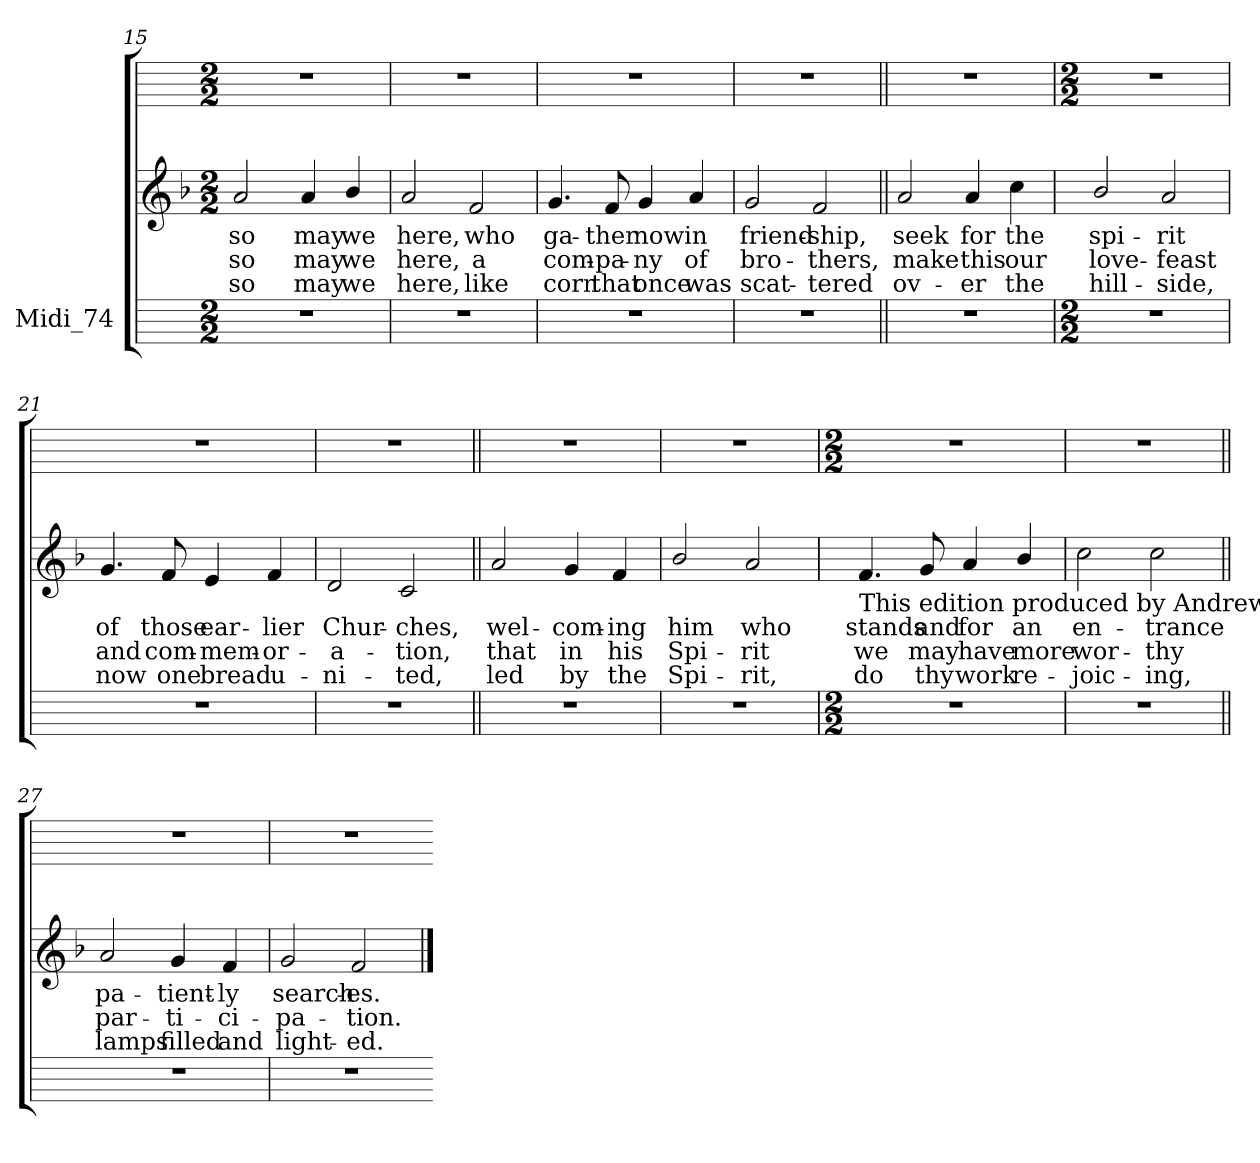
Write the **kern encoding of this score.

**kern	**kern	**text	**text	**text	**kern
*part3	*part2	*part2	*part2	*part2	*part1
*staff3	*staff2	*staff2	*staff2	*staff2	*staff1
*I"Midi_74	*	*	*	*	*
!!LO:LB:g=z
*	*clefG2	*	*	*	*
*	*k[b-]	*	*	*	*
*	*F:	*	*	*	*
*M2/2	*M2/2	*	*	*	*M2/2
=15	=15	=15	=15	=15	=15
!	!	!LO:LY:b	!LO:LY:b	!LO:LY:b	!
1r	2a	so	so	so	1r
!	!	!LO:LY:b	!LO:LY:b	!LO:LY:b	!
.	4a	may	may	may	.
!	!	!LO:LY:b	!LO:LY:b	!LO:LY:b	!
.	4b-/	we	we	we	.
=16	=16	=16	=16	=16	=16
!	!	!LO:LY:b	!LO:LY:b	!LO:LY:b	!
1r	2a	here,	here,	here,	1r
!	!	!LO:LY:b	!LO:LY:b	!LO:LY:b	!
.	2f	who	a	like	.
=17	=17	=17	=17	=17	=17
!	!	!LO:LY:b	!LO:LY:b	!LO:LY:b	!
1r	4.g	ga-	-com-	-corn	1r
!	!	!LO:LY:b	!LO:LY:b	!LO:LY:b	!
.	8f	ther	pa-	-that	.
!	!	!LO:LY:b	!LO:LY:b	!LO:LY:b	!
.	4g	now	ny	once	.
!	!	!LO:LY:b	!LO:LY:b	!LO:LY:b	!
.	4a	in	of	was	.
=18	=18	=18	=18	=18	=18
!	!	!LO:LY:b	!LO:LY:b	!LO:LY:b	!
1r	2g	friend-	-bro-	-scat-	1r
!	!	!LO:LY:b	!LO:LY:b	!LO:LY:b	!
.	2f	-ship,	thers,	tered	.
=19||	=19||	=19||	=19||	=19||	=19||
!	!	!LO:LY:b	!LO:LY:b	!LO:LY:b	!
1r	2a	seek	make	ov-	1r
!	!	!LO:LY:b	!LO:LY:b	!LO:LY:b	!
.	4a	-for	this	er	.
!	!	!LO:LY:b	!LO:LY:b	!LO:LY:b	!
.	4cc	the	our	the	.
!!LO:LB:g=z
=20	=20	=20	=20	=20	=20
*M2/2	*	*	*	*	*M2/2
!	!	!LO:LY:b	!LO:LY:b	!LO:LY:b	!
1r	2b-/	spi-	-love-	-hill-	1r
!	!	!LO:LY:b	!LO:LY:b	!LO:LY:b	!
.	2a	-rit	feast	side,	.
=21	=21	=21	=21	=21	=21
!	!	!LO:LY:b	!LO:LY:b	!LO:LY:b	!
1r	4.g	of	and	now	1r
!	!	!LO:LY:b	!LO:LY:b	!LO:LY:b	!
.	8f	those	com-	-one	.
!	!	!LO:LY:b	!LO:LY:b	!LO:LY:b	!
.	4e	ear-	-mem-	-bread	.
!	!	!LO:LY:b	!LO:LY:b	!LO:LY:b	!
.	4f	lier	or-	-u-	.
=22	=22	=22	=22	=22	=22
!	!	!LO:LY:b	!LO:LY:b	!LO:LY:b	!
1r	2d	-Chur-	-a-	-ni-	1r
!	!	!LO:LY:b	!LO:LY:b	!LO:LY:b	!
.	2c	-ches,	tion,	ted,	.
=23||	=23||	=23||	=23||	=23||	=23||
!	!	!LO:LY:b	!LO:LY:b	!LO:LY:b	!
1r	2a	wel-	-that	led	1r
!	!	!LO:LY:b	!LO:LY:b	!LO:LY:b	!
.	4g	com-	-in	by	.
!	!	!LO:LY:b	!LO:LY:b	!LO:LY:b	!
.	4f	ing	his	the	.
=24	=24	=24	=24	=24	=24
!	!	!LO:LY:b	!LO:LY:b	!LO:LY:b	!
1r	2b-/	him	Spi-	-Spi-	1r
!	!	!LO:LY:b	!LO:LY:b	!LO:LY:b	!
.	2a/	-who	rit	rit,	.
!!LO:LB:g=z
=25	=25	=25	=25	=25	=25
*M2/2	*	*	*	*	*M2/2
!	!LO:TX:b:t=This edition produced by Andrew Sims, 2020	!	!	!	!
!	!	!LO:LY:b	!LO:LY:b	!LO:LY:b	!
1r	4.f/	stands	we	do	1r
!	!	!LO:LY:b	!LO:LY:b	!LO:LY:b	!
.	8g/	and	may	thy	.
!	!	!LO:LY:b	!LO:LY:b	!LO:LY:b	!
.	4a/	for	have	work	.
!	!	!LO:LY:b	!LO:LY:b	!LO:LY:b	!
.	4b-/	an	more	re-	.
=26	=26	=26	=26	=26	=26
!	!	!LO:LY:b	!LO:LY:b	!LO:LY:b	!
1r	2cc	-en-	-wor-	-joic-	1r
!	!	!LO:LY:b	!LO:LY:b	!LO:LY:b	!
.	2cc	-trance	thy	ing,	.
=27||	=27||	=27||	=27||	=27||	=27||
!	!	!LO:LY:b	!LO:LY:b	!LO:LY:b	!
1r	2a	pa-	-par-	-lamps	1r
!	!	!LO:LY:b	!LO:LY:b	!LO:LY:b	!
.	4g	tient-	-ti-	-filled	.
!	!	!LO:LY:b	!LO:LY:b	!LO:LY:b	!
.	4f	ly	ci-	-and	.
=28	=28	=28	=28	=28	=28
!	!	!LO:LY:b	!LO:LY:b	!LO:LY:b	!
1r	2g	search-	-pa-	-light-	1r
!	!	!LO:LY:b	!LO:LY:b	!LO:LY:b	!
.	2f	-es.	tion.	ed.	.
=	==	=	=	=	=
*-	*-	*-	*-	*-	*-
